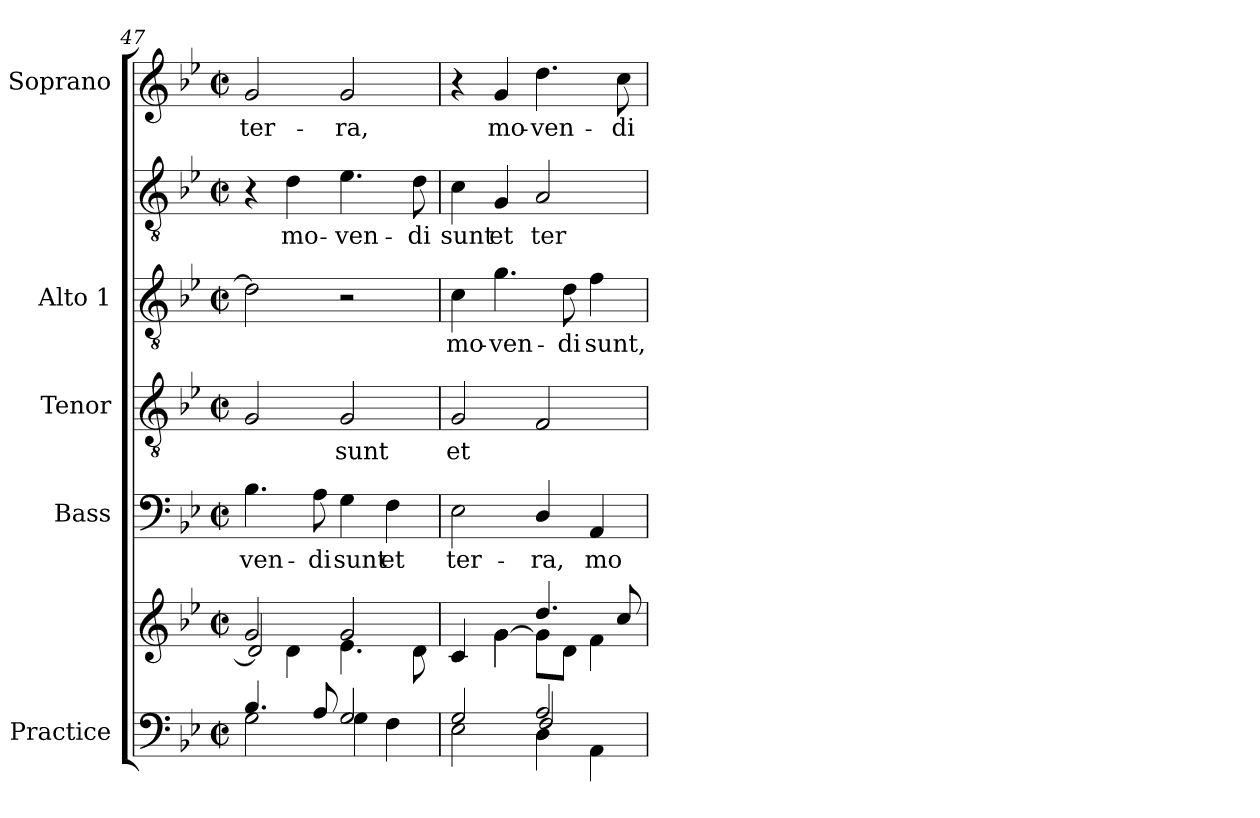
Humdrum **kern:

**kern	**kern	**kern	**text	**kern	**text	**kern	**text	**kern	**text	**kern	**text
*part5	*part5	*part4	*part4	*part3	*part3	*part2	*part2	*part2	*part2	*part1	*part1
*staff7	*staff6	*staff5	*staff5	*staff4	*staff4	*staff3	*staff3	*staff2	*staff2	*staff1	*staff1
*I"Practice	*	*I"Bass	*	*I"Tenor	*	*I"Alto 1	*	*	*	*I"Soprano	*
*	*	*I'B	*	*I'T	*	*I'A	*	*	*	*I'S	*
*clefF4	*clefG2	*clefF4	*	*clefGv2	*	*clefGv2	*	*clefGv2	*	*clefG2	*
*k[b-e-]	*k[b-e-]	*k[b-e-]	*	*k[b-e-]	*	*k[b-e-]	*	*k[b-e-]	*	*k[b-e-]	*
*B-:	*B-:	*B-:	*	*B-:	*	*B-:	*	*B-:	*	*B-:	*
*M2/2	*M2/2	*M2/2	*	*M2/2	*	*M2/2	*	*M2/2	*	*M2/2	*
*met(c|)	*met(c|)	*met(c|)	*	*met(c|)	*	*met(c|)	*	*met(c|)	*	*met(c|)	*
=47	=47	=47	=47	=47	=47	=47	=47	=47	=47	=47	=47
*^	*^	*	*	*	*	*	*	*	*	*	*
*	*	*	*^	*	*	*	*	*	*	*	*	*	*
!	!	!	!	!	!	!LO:LY:b	!	!	!	!	!	!	!	!LO:LY:b
2G\	4.B-/	2g/	4ryy	2d/]	4.B-	-ven-	2G	.	2d]	.	4r	.	2g	ter-
!	!	!	!	!	!	!	!	!	!	!	!	!LO:LY:b	!	!
.	.	.	4d\	.	.	.	.	.	.	.	4d	mo-	.	.
!	!	!	!	!	!	!LO:LY:b	!	!	!	!	!	!	!	!
.	8A/	.	.	.	8A	-di	.	.	.	.	.	.	.	.
!	!	!	!	!	!	!LO:LY:b	!	!LO:LY:b	!	!	!	!LO:LY:b	!	!LO:LY:b
2G/	4G\	2g/	4.e-\	2ryy	4G	sunt	2G	sunt	2r	.	4.e-	-ven-	2g	-ra,
!	!	!	!	!	!	!LO:LY:b	!	!	!	!	!	!	!	!
.	4F\	.	.	.	4F	et	.	.	.	.	.	.	.	.
!	!	!	!	!	!	!	!	!	!	!	!	!LO:LY:b	!	!
.	.	.	8d\	.	.	.	.	.	.	.	8d	-di	.	.
=48	=48	=48	=48	=48	=48	=48	=48	=48	=48	=48	=48	=48	=48	=48
*	*^	*	*	*	*	*	*	*	*	*	*	*	*	*
!	!	!	!	!	!	!	!LO:LY:b	!	!LO:LY:b	!	!LO:LY:b	!	!LO:LY:b	!	!
2ryy	2G/	2E-\	4ryy	4c/	4c/	2E-	ter-	2G	et	4c	-mo-	4c	sunt	4r	.
!	!	!	!	!	!	!	!	!	!	!	!LO:LY:b	!	!LO:LY:b	!	!LO:LY:b
.	.	.	4g\	4G\yy	[4g\	.	.	.	.	4.g	-ven-	4G	et	4g	mo-
!	!	!	!	!	!	!	!LO:LY:b	!	!	!	!	!	!LO:LY:b	!	!LO:LY:b
2A/	2F/	4D\	4.dd/	2ryy	8g\L]	4D/	-ra,	2F	.	.	.	2A	ter-	4.dd	-ven-
!	!	!	!	!	!	!	!	!	!	!	!LO:LY:b	!	!	!	!
.	.	.	.	.	8d\J	.	.	.	.	8d	-di	.	.	.	.
!	!	!	!	!	!	!	!LO:LY:b	!	!	!	!LO:LY:b	!	!	!	!
.	.	4AA\	.	.	4f\	4AA	mo-	.	.	4f\	sunt,	.	.	.	.
!	!	!	!	!	!	!	!	!	!	!	!	!	!	!	!LO:LY:b
.	.	.	8cc/	.	.	.	.	.	.	.	.	.	.	8cc	-di
*v	*v	*v	*	*	*	*	*	*	*	*	*	*	*	*	*
*	*v	*v	*v	*	*	*	*	*	*	*	*	*	*
=	=	=	=	=	=	=	=	=	=	=	=
*-	*-	*-	*-	*-	*-	*-	*-	*-	*-	*-	*-
